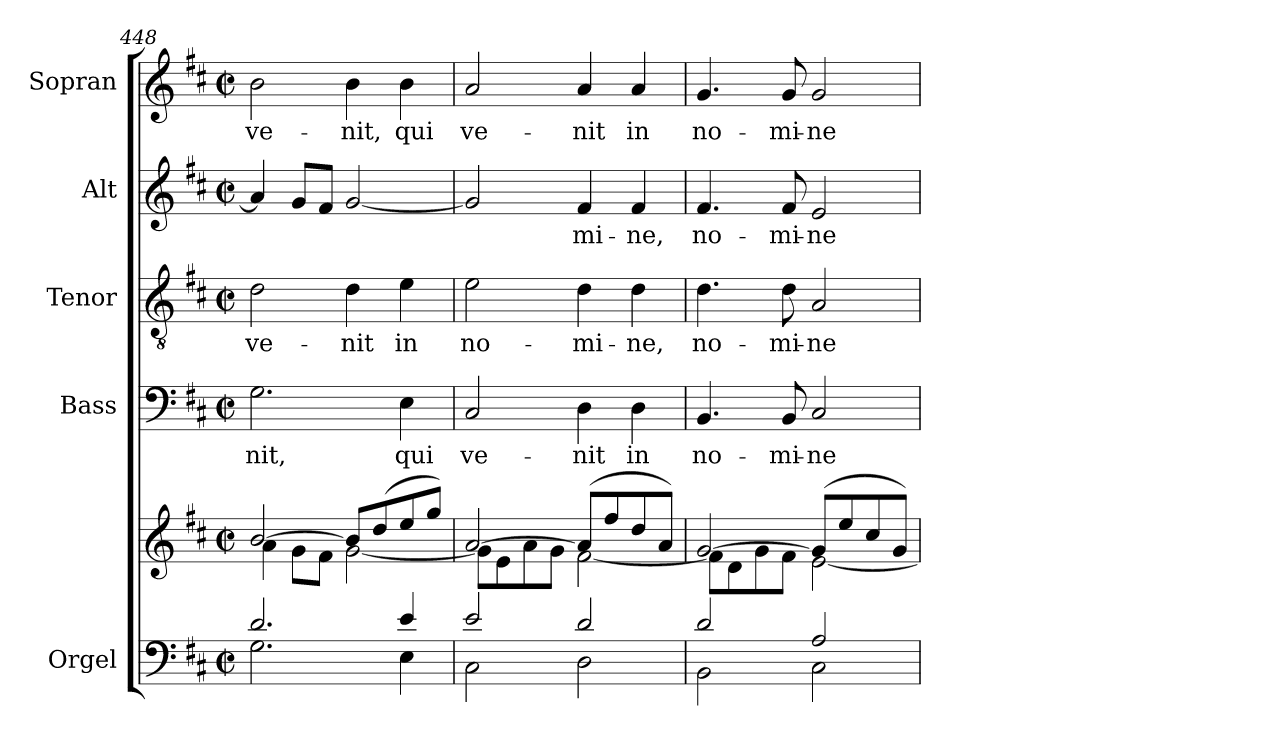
**kern	**kern	**kern	**text	**kern	**text	**kern	**text	**kern	**text
*part5	*part5	*part4	*part4	*part3	*part3	*part2	*part2	*part1	*part1
*staff6	*staff5	*staff4	*staff4	*staff3	*staff3	*staff2	*staff2	*staff1	*staff1
*I"Orgel	*	*I"Bass	*	*I"Tenor	*	*I"Alt	*	*I"Sopran	*
*I'Org.	*	*I'B.	*	*I'T.	*	*I'A.	*	*I'S.	*
*clefF4	*clefG2	*clefF4	*	*clefGv2	*	*clefG2	*	*clefG2	*
*k[f#c#]	*k[f#c#]	*k[f#c#]	*	*k[f#c#]	*	*k[f#c#]	*	*k[f#c#]	*
*D:	*D:	*D:	*	*D:	*	*D:	*	*D:	*
*M2/2	*M2/2	*M2/2	*	*M2/2	*	*M2/2	*	*M2/2	*
*met(c|)	*met(c|)	*met(c|)	*	*met(c|)	*	*met(c|)	*	*met(c|)	*
=448	=448	=448	=448	=448	=448	=448	=448	=448	=448
*^	*^	*	*	*	*	*	*	*	*
!	!	!	!	!	!LO:LY:b	!	!LO:LY:b	!	!	!	!LO:LY:b
2.d/	2.G\	[>2b/	4a\	2.G\	-nit,	2d\	ve-	4a/]	.	2b\	ve-
.	.	.	8g\L	.	.	.	.	8g/L	.	.	.
.	.	.	8f#\J	.	.	.	.	8f#/J	.	.	.
!	!	!	!	!	!	!	!LO:LY:b	!	!	!	!LO:LY:b
.	.	8b/L]	[<2g\	.	.	4d\	-nit	[2g/	.	4b\	-nit,
.	.	(>8dd/	.	.	.	.	.	.	.	.	.
!	!	!	!	!	!LO:LY:b	!	!LO:LY:b	!	!	!	!LO:LY:b
4e/	4E\	8ee/	.	4E\	qui	4e\	in	.	.	4b\	qui
.	.	8gg/J)	.	.	.	.	.	.	.	.	.
!!LO:PB:g=z
=449	=449	=449	=449	=449	=449	=449	=449	=449	=449	=449	=449
!	!	!	!	!	!LO:LY:b	!	!LO:LY:b	!	!	!	!LO:LY:b
2e/	2C#\	[>2a/	8g\L]	2C#/	ve-	2e\	no-	2g/]	.	2a/	ve-
.	.	.	8e\	.	.	.	.	.	.	.	.
.	.	.	8a\	.	.	.	.	.	.	.	.
.	.	.	8g\J	.	.	.	.	.	.	.	.
!	!	!	!	!	!LO:LY:b	!	!LO:LY:b	!	!LO:LY:b	!	!LO:LY:b
2d/	2D\	(>8a/L]	[<2f#\	4D\	-nit	4d\	-mi-	4f#/	-mi-	4a/	-nit
.	.	8ff#/	.	.	.	.	.	.	.	.	.
!	!	!	!	!	!LO:LY:b	!	!LO:LY:b	!	!LO:LY:b	!	!LO:LY:b
.	.	8dd/	.	4D\	in	4d\	-ne,	4f#/	-ne,	4a/	in
.	.	8a/J)	.	.	.	.	.	.	.	.	.
=450	=450	=450	=450	=450	=450	=450	=450	=450	=450	=450	=450
!	!	!	!	!	!LO:LY:b	!	!LO:LY:b	!	!LO:LY:b	!	!LO:LY:b
2d/	2BB\	[>2g/	8f#\L]	4.BB/	no-	4.d\	no-	4.f#/	no-	4.g/	no-
.	.	.	8d\	.	.	.	.	.	.	.	.
.	.	.	8g\	.	.	.	.	.	.	.	.
!	!	!	!	!	!LO:LY:b	!	!LO:LY:b	!	!LO:LY:b	!	!LO:LY:b
.	.	.	8f#\J	8BB/	-mi-	8d\	-mi-	8f#/	-mi-	8g/	-mi-
!	!	!	!	!	!LO:LY:b	!	!LO:LY:b	!	!LO:LY:b	!	!LO:LY:b
2A/	2C#\	(>8g/L]	[<2e\	2C#/	-ne	2A/	-ne	2e/	-ne	2g/	-ne
.	.	8ee/	.	.	.	.	.	.	.	.	.
.	.	8cc#/	.	.	.	.	.	.	.	.	.
.	.	8g/J)	.	.	.	.	.	.	.	.	.
*v	*v	*	*	*	*	*	*	*	*	*	*
*	*v	*v	*	*	*	*	*	*	*	*
=	=	=	=	=	=	=	=	=	=
*-	*-	*-	*-	*-	*-	*-	*-	*-	*-
